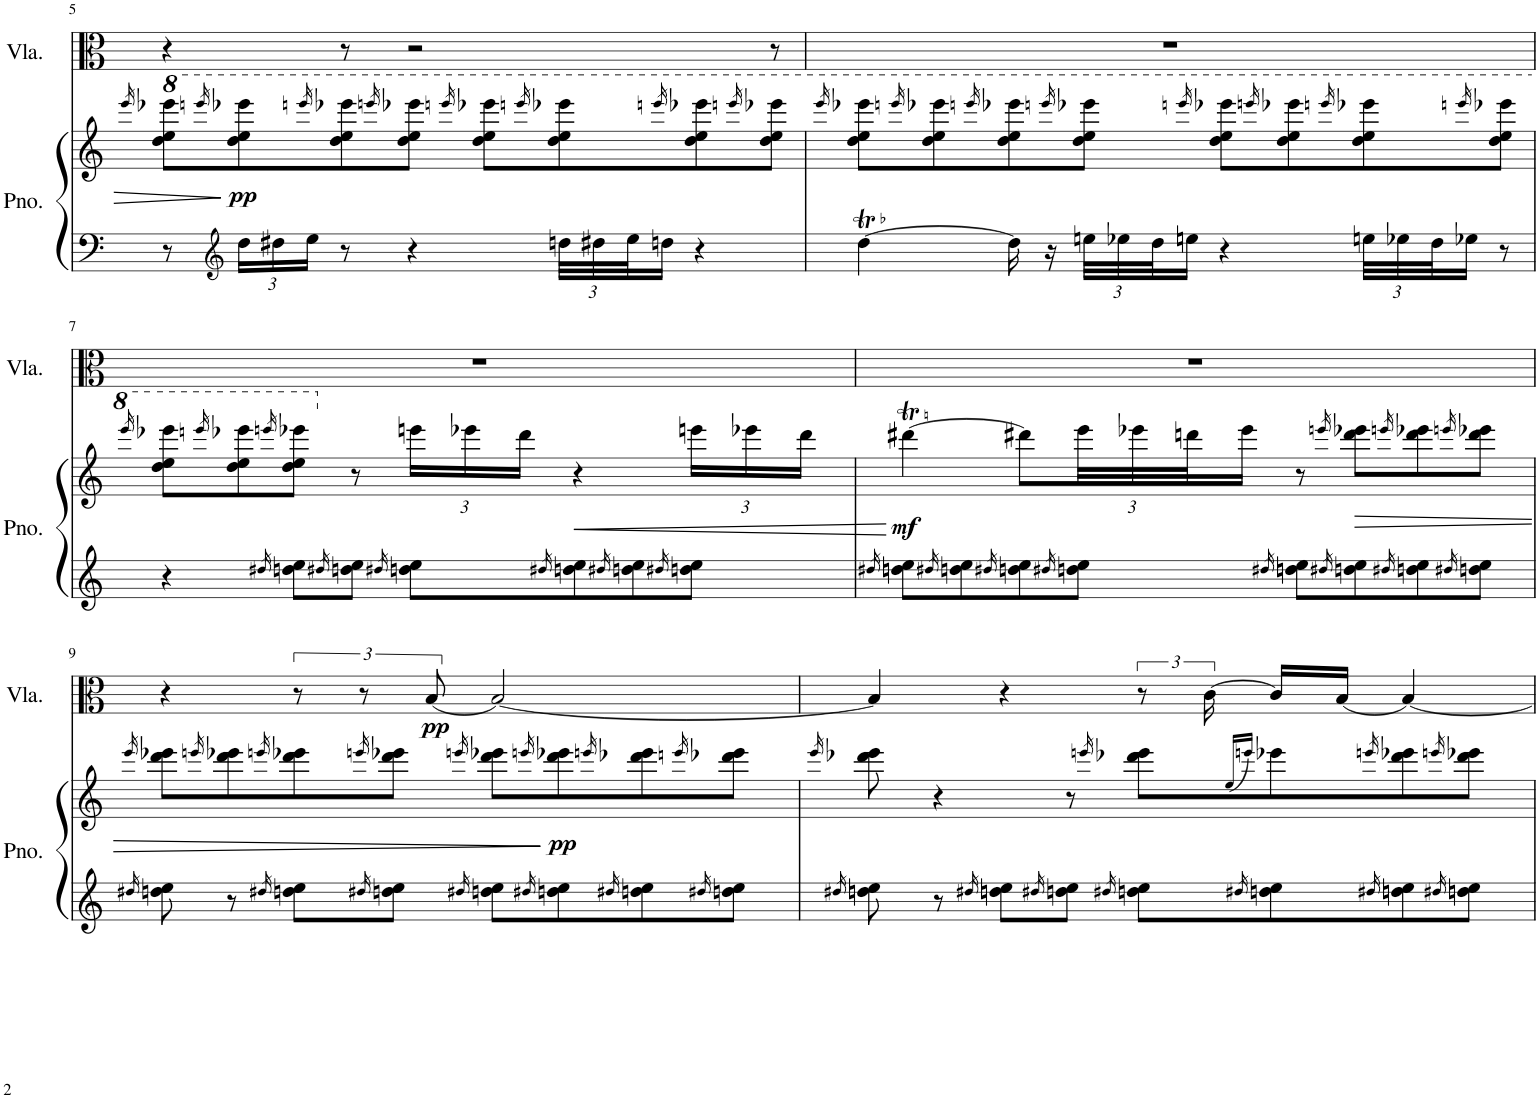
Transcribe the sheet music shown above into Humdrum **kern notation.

**kern	**kern	**dynam	**kern	**dynam
*part2	*part2	*part2	*part1	*part1
*staff3	*staff2	*staff2/3	*staff1	*staff1
*I"Piano	*	*	*I"Viola	*
*I'Pno.	*	*	*I'Vla.	*
!!LO:PB:g=z
*clefF4	*clefG2	*	*clefC3	*
*k[]	*k[]	*	*k[]	*
*M4/4	*M4/4	*	*M4/4	*
=5	=5	=5	=5	=5
.	16qeeee/	.	.	.
8r	8ddd\ 8eee\ 8eeee-X\L	.	4r	.
*clefG2	*	*	*	*
.	16qeeeen/	.	.	.
*Xbrackettup	*	*	*	*
!	!	!LO:DY:b	!	!
24dd\LL	8ddd\ 8eee\ 8eeee-X\	pp	.	.
24dd#X\	.	.	.	.
24ee\JJ	.	.	.	.
.	16qeeeen/	.	.	.
8r	8ddd\ 8eee\ 8eeee-X\	.	8r	.
.	16qeeeen/	.	.	.
4r	8ddd\ 8eee\ 8eeee-X\J	.	2r	.
.	16qeeeen/	.	.	.
.	8ddd\ 8eee\ 8eeee-X\L	.	.	.
.	16qeeeen/	.	.	.
48ddn\LLL	8ddd\ 8eee\ 8eeee-X\	.	.	.
48dd#X\	.	.	.	.
48ee\J	.	.	.	.
16ddn\JJ	.	.	.	.
.	16qeeeen/	.	.	.
4r	8ddd\ 8eee\ 8eeee-X\	.	.	.
.	16qeeeen/	.	.	.
.	8ddd\ 8eee\ 8eeee-X\J	.	8r	.
=6	=6	=6	=6	=6
.	16qeeee/	.	.	.
[4ddT\	8ddd\ 8eee\ 8eeee-X\L	.	1r	.
.	16qeeeen/	.	.	.
.	8ddd\ 8eee\ 8eeee-X\	.	.	.
.	16qeeeen/	.	.	.
16dd\]	8ddd\ 8eee\ 8eeee-X\	.	.	.
16r	.	.	.	.
.	16qeeeen/	.	.	.
48een\LLL	8ddd\ 8eee\ 8eeee-X\J	.	.	.
48ee-X\	.	.	.	.
48dd\J	.	.	.	.
16een\JJ	.	.	.	.
.	16qeeeen/	.	.	.
4r	8ddd\ 8eee\ 8eeee-X\L	.	.	.
.	16qeeeen/	.	.	.
.	8ddd\ 8eee\ 8eeee-X\	.	.	.
.	16qeeeen/	.	.	.
48een\LLL	8ddd\ 8eee\ 8eeee-X\	.	.	.
48ee-X\	.	.	.	.
48dd\J	.	.	.	.
16ee-X\JJ	.	.	.	.
.	16qeeeen/	.	.	.
8r	8ddd\ 8eee\ 8eeee-X\J	.	.	.
!!LO:LB:g=z
=7	=7	=7	=7	=7
.	16qeeee/	.	.	.
4r	8ddd\ 8eee\ 8eeee-X\L	.	1r	.
.	16qeeeen/	.	.	.
.	8ddd\ 8eee\ 8eeee-X\	.	.	.
16qdd#X/	16qeeeen/	.	.	.
8ddn\ 8ee\L	8ddd\ 8eee\ 8eeee-X\J	.	.	.
16qdd#X/	.	.	.	.
8ddn\ 8ee\J	8r	.	.	.
16qdd#X/	.	.	.	.
*	*Xbrackettup	*	*	*
8ddn\ 8ee\L	24eeen\LL	.	.	.
.	24eee-X\	.	.	.
.	24ddd\JJ	.	.	.
16qdd#X/	.	.	.	.
!	!	!LO:HP:b	!	!
8ddn\ 8ee\	4r	<	.	.
16qdd#X/	.	.	.	.
8ddn\ 8ee\	.	.	.	.
16qdd#X/	.	.	.	.
8ddn\ 8ee\J	24eeen\LL	.	.	.
.	24eee-X\	.	.	.
.	24ddd\JJ	.	.	.
.	.	[	.	.
=8	=8	=8	=8	=8
16qdd#X/	.	.	.	.
!	!	!LO:DY:b	!	!
8ddn\ 8ee\L	[4ddd#Xt\	mf	1r	.
16qdd#X/	.	.	.	.
8ddn\ 8ee\	.	.	.	.
16qdd#X/	.	.	.	.
8ddn\ 8ee\	8ddd#X\L]	.	.	.
16qdd#X/	.	.	.	.
8ddn\ 8ee\J	48eee\LL	.	.	.
.	48eee-X\	.	.	.
.	48dddn\J	.	.	.
.	16eee-\JJ	.	.	.
16qdd#X/	.	.	.	.
8ddn\ 8ee\L	8r	.	.	.
16qdd#X/	16qeeen/	.	.	.
8ddn\ 8ee\	8ddd\ 8eee-X\L	.	.	.
16qdd#X/	16qeeen/	.	.	.
8ddn\ 8ee\	8ddd\ 8eee-X\	.	.	.
16qdd#X/	16qeeen/	.	.	.
8ddn\ 8ee\J	8ddd\ 8eee-X\J	.	.	.
!!LO:LB:g=z
=9	=9	=9	=9	=9
16qdd#X/	16qeee/	.	.	.
8ddn\ 8ee\	8ddd\ 8eee-X\L	.	4r	.
.	16qeeen/	.	.	.
8r	8ddd\ 8eee-X\	.	.	.
16qdd#X/	16qeeen/	.	.	.
8ddn\ 8ee\L	8ddd\ 8eee-X\	.	12r	.
.	.	.	12r	.
16qdd#X/	16qeeen/	.	.	.
8ddn\ 8ee\J	8ddd\ 8eee-X\J	.	.	.
!	!	!	!	!LO:DY:b
.	.	.	[12B/	pp
16qdd#X/	16qeeen/	.	.	.
8ddn\ 8ee\L	8ddd\ 8eee-X\L	.	2B/_	.
16qdd#X/	16qeeen/	.	.	.
!	!	!LO:DY:b	!	!
8ddn\ 8ee\	8ddd\ 8eee-X\	pp	.	.
16qdd#X/	16qeeen/	.	.	.
8ddn\ 8ee\	8ddd\ 8eee-X\	.	.	.
16qdd#X/	16qeeen/	.	.	.
8ddn\ 8ee\J	8ddd\ 8eee-X\J	.	.	.
=10	=10	=10	=10	=10
16qdd#X/	16qeee/	.	.	.
8ddn\ 8ee\	8ddd\ 8eee-X\	.	4B/]	.
8r	4r	.	.	.
16qdd#X/	.	.	.	.
8ddn\ 8ee\L	.	.	4r	.
16qdd#X/	.	.	.	.
8ddn\ 8ee\J	8r	.	.	.
16qdd#X/	16qeeen/	.	.	.
8ddn\ 8ee\L	8ddd\ 8eee-X\L	.	12r	.
.	.	.	[24c\	.
.	(16qee/LL	.	.	.
16qdd#X/	16qeeen/JJ)	.	.	.
8ddn\ 8ee\	8eee-X\	.	16c/LL]	.
.	.	.	[16B/JJ	.
16qdd#X/	16qeeen/	.	.	.
8ddn\ 8ee\	8ddd\ 8eee-X\	.	4B/_	.
16qdd#X/	16qeeen/	.	.	.
8ddn\ 8ee\J	8ddd\ 8eee-X\J	.	.	.
=	=	=	=	=
*-	*-	*-	*-	*-
